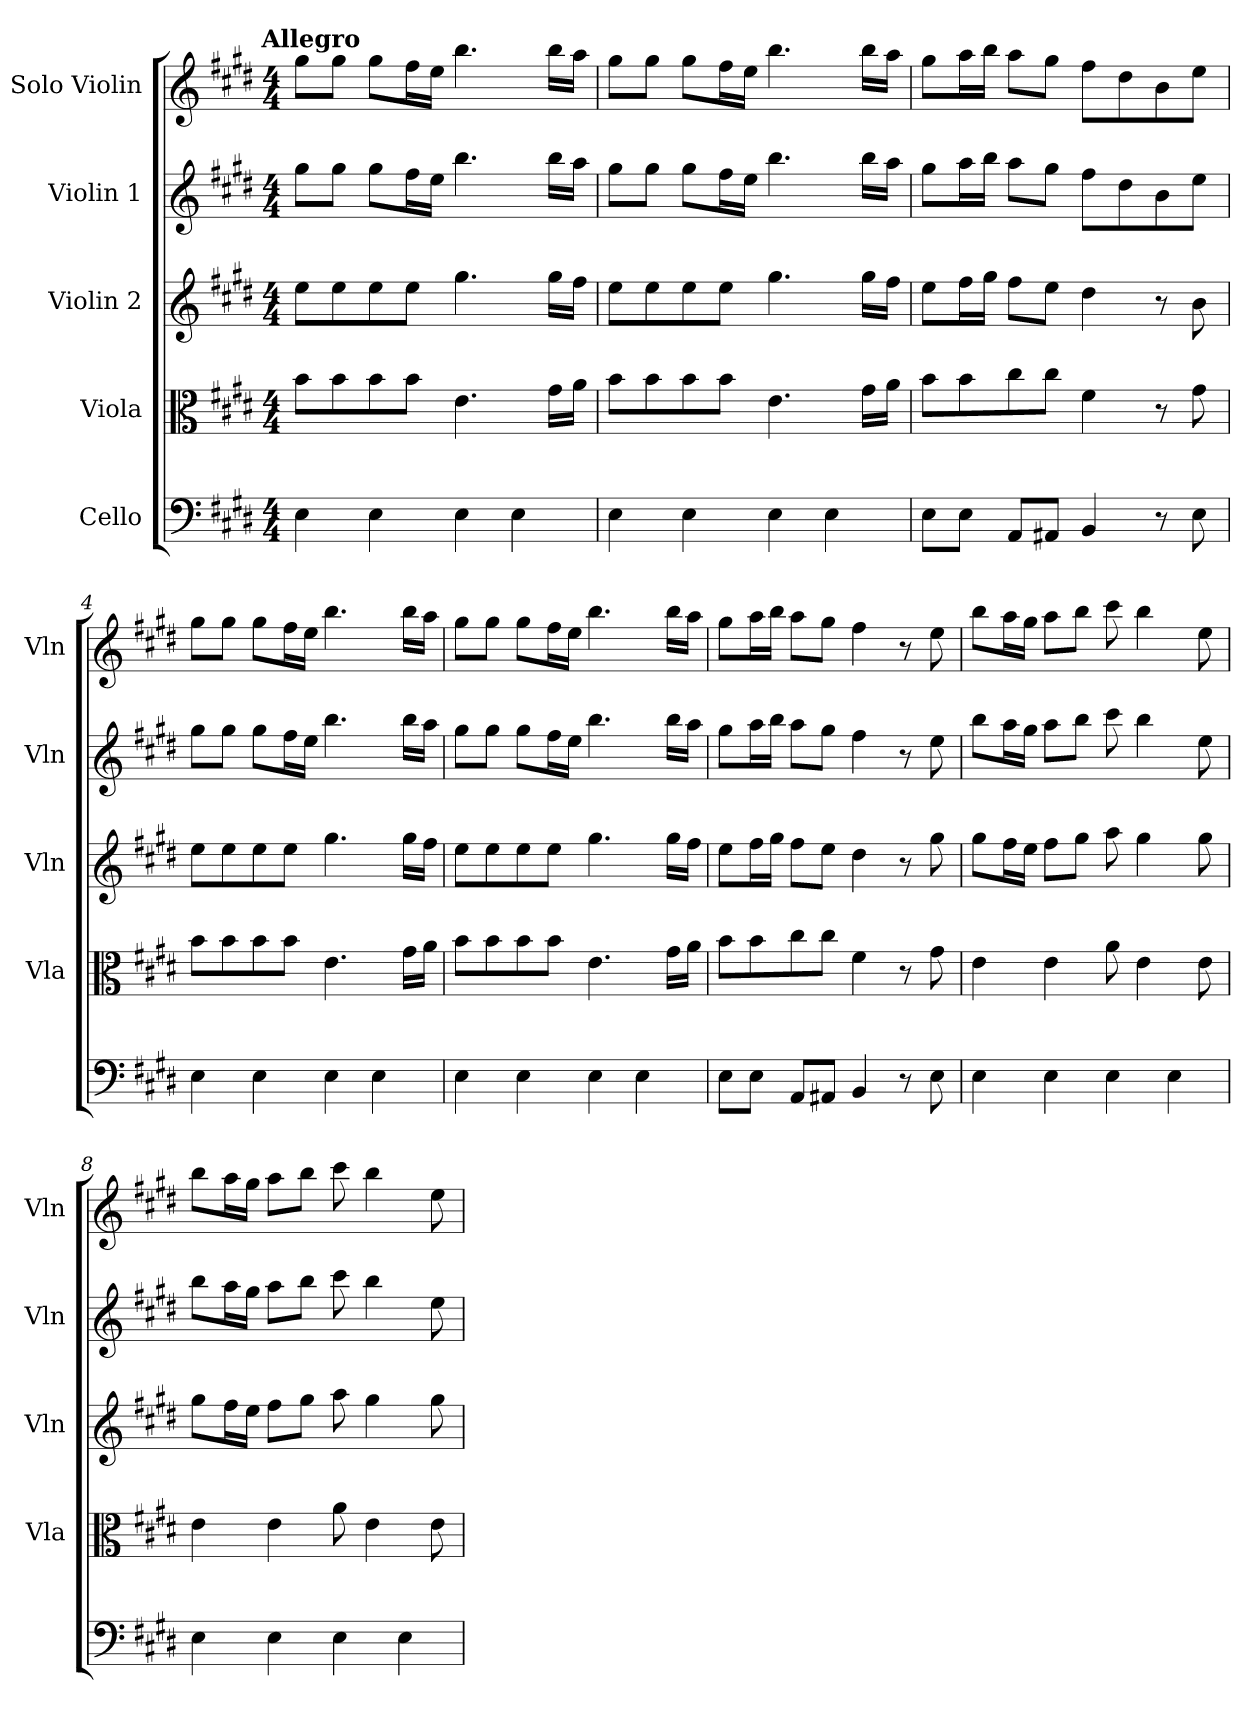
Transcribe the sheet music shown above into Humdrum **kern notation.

**kern	**kern	**kern	**kern	**kern
*part5	*part4	*part3	*part2	*part1
*staff5	*staff4	*staff3	*staff2	*staff1
*I"Cello	*I"Viola	*I"Violin 2	*I"Violin 1	*I"Solo Violin
*	*I'Vla	*I'Vln	*I'Vln	*I'Vln
*clefF4	*clefC3	*clefG2	*clefG2	*clefG2
*k[f#c#g#d#]	*k[f#c#g#d#]	*k[f#c#g#d#]	*k[f#c#g#d#]	*k[f#c#g#d#]
*E:	*E:	*E:	*E:	*E:
!!LO:TX:omd:t=Allegro
*M4/4	*M4/4	*M4/4	*M4/4	*M4/4
*MM132	*MM132	*MM132	*MM132	*MM132
=1	=1	=1	=1	=1
4E	8bL	8eeL	8gg#L	8gg#L
.	8b	8ee	8gg#J	8gg#J
4E	8b	8ee	8gg#L	8gg#L
.	8bJ	8eeJ	16ff#L	16ff#L
.	.	.	16eeJJ	16eeJJ
4E	4.e	4.gg#	4.bb	4.bb
4E	.	.	.	.
.	16g#LL	16gg#LL	16bbLL	16bbLL
.	16aJJ	16ff#JJ	16aaJJ	16aaJJ
=2	=2	=2	=2	=2
4E	8bL	8eeL	8gg#L	8gg#L
.	8b	8ee	8gg#J	8gg#J
4E	8b	8ee	8gg#L	8gg#L
.	8bJ	8eeJ	16ff#L	16ff#L
.	.	.	16eeJJ	16eeJJ
4E	4.e	4.gg#	4.bb	4.bb
4E	.	.	.	.
.	16g#LL	16gg#LL	16bbLL	16bbLL
.	16aJJ	16ff#JJ	16aaJJ	16aaJJ
=3	=3	=3	=3	=3
8EL	8bL	8eeL	8gg#L	8gg#L
8EJ	8b	16ff#L	16aaL	16aaL
.	.	16gg#JJ	16bbJJ	16bbJJ
8AAL	8cc#	8ff#L	8aaL	8aaL
8AA#XJ	8cc#J	8eeJ	8gg#J	8gg#J
4BB	4f#	4dd#	8ff#L	8ff#L
.	.	.	8dd#	8dd#
8r	8r	8r	8b	8b
8E	8g#	8b	8eeJ	8eeJ
=4	=4	=4	=4	=4
4E	8bL	8eeL	8gg#L	8gg#L
.	8b	8ee	8gg#J	8gg#J
4E	8b	8ee	8gg#L	8gg#L
.	8bJ	8eeJ	16ff#L	16ff#L
.	.	.	16eeJJ	16eeJJ
4E	4.e	4.gg#	4.bb	4.bb
4E	.	.	.	.
.	16g#LL	16gg#LL	16bbLL	16bbLL
.	16aJJ	16ff#JJ	16aaJJ	16aaJJ
=5	=5	=5	=5	=5
4E	8bL	8eeL	8gg#L	8gg#L
.	8b	8ee	8gg#J	8gg#J
4E	8b	8ee	8gg#L	8gg#L
.	8bJ	8eeJ	16ff#L	16ff#L
.	.	.	16eeJJ	16eeJJ
4E	4.e	4.gg#	4.bb	4.bb
4E	.	.	.	.
.	16g#LL	16gg#LL	16bbLL	16bbLL
.	16aJJ	16ff#JJ	16aaJJ	16aaJJ
=6	=6	=6	=6	=6
8EL	8bL	8eeL	8gg#L	8gg#L
8EJ	8b	16ff#L	16aaL	16aaL
.	.	16gg#JJ	16bbJJ	16bbJJ
8AAL	8cc#	8ff#L	8aaL	8aaL
8AA#XJ	8cc#J	8eeJ	8gg#J	8gg#J
4BB	4f#	4dd#	4ff#	4ff#
8r	8r	8r	8r	8r
8E	8g#	8gg#	8ee	8ee
=7	=7	=7	=7	=7
4E	4e	8gg#L	8bbL	8bbL
.	.	16ff#L	16aaL	16aaL
.	.	16eeJJ	16gg#JJ	16gg#JJ
4E	4e	8ff#L	8aaL	8aaL
.	.	8gg#J	8bbJ	8bbJ
4E	8a	8aa	8ccc#	8ccc#
.	4e	4gg#	4bb	4bb
4E	.	.	.	.
.	8e	8gg#	8ee	8ee
=8	=8	=8	=8	=8
4E	4e	8gg#L	8bbL	8bbL
.	.	16ff#L	16aaL	16aaL
.	.	16eeJJ	16gg#JJ	16gg#JJ
4E	4e	8ff#L	8aaL	8aaL
.	.	8gg#J	8bbJ	8bbJ
4E	8a	8aa	8ccc#	8ccc#
.	4e	4gg#	4bb	4bb
4E	.	.	.	.
.	8e	8gg#	8ee	8ee
=	=	=	=	=
*-	*-	*-	*-	*-
